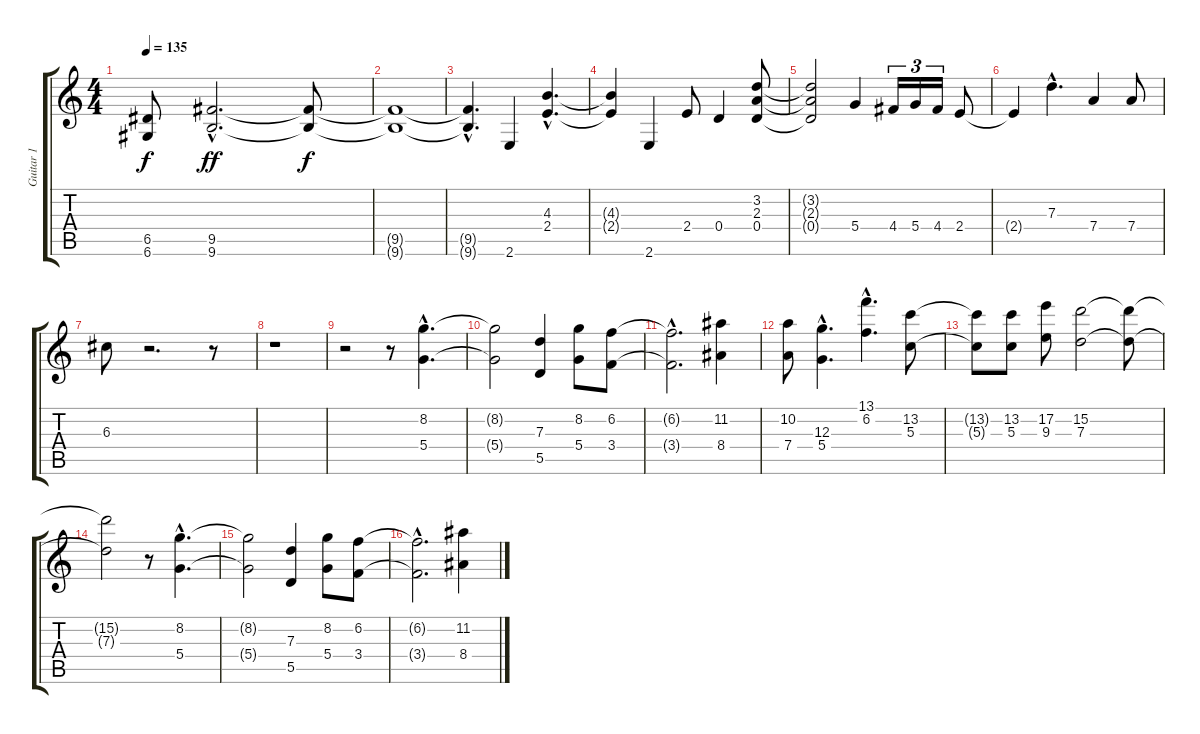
\track ("Guitar 1" "Guitar 1") {instrument distortionguitar}
\staff {score tabs}
\tuning (E4 B3 G3 D3 A2 D2) {hide}
\ts (4 4)
\tempo 135
\clef g2
\ks c
(6.5{t} 6.6{t}).8{dy f} (9.5{hac} 9.6{hac}).2{d dy ff} (9.5{t} 9.6{t}).8{dy f} |
(9.5{t} 9.6{t}).1 |
(9.5{hac t} 9.6{hac t}).4{d} 2.6.4 (4.3{hac} 2.4{hac}).4{d} |
(4.3{t} 2.4{t}).4 2.6.4 2.4.8 0.4.4 (3.2 2.3 0.4).8 |
(3.2{t} 2.3{t} 0.4{t}).2 5.4.4 4.4.16{tu (3 2)} 5.4.16{tu (3 2)} 4.4.16{tu (3 2)} 2.4.8 |
2.4{t}.4 7.3{hac}.4{d} 7.4.4 7.4.8 |
6.3.8 r.2{d} r.8 |
r.1 |
r.2 r.8 (8.2{hac} 5.4{hac}).4{d balance 8} |
(8.2{t} 5.4{t}).2 (7.3 5.5).4 (8.2 5.4).8 (6.2 3.4).8 |
(6.2{hac t} 3.4{hac t}).2{d} (11.2 8.4).4 |
(10.2 7.4).8 (12.3{hac} 5.4{hac}).4{d} (13.1{hac} 6.2{hac}).4{d} (13.2 5.3).8 |
(13.2{t} 5.3{t}).8 (13.2 5.3).8 (17.2 9.3).8 (15.2 7.3).2 (15.2{t} 7.3{t}).8 |
(15.2{t} 7.3{t}).2 r.8 (8.2{hac} 5.4{hac}).4{d} |
(8.2{t} 5.4{t}).2 (7.3 5.5).4 (8.2 5.4).8 (6.2 3.4).8 |
(6.2{hac t} 3.4{hac t}).2{d} (11.2 8.4).4
